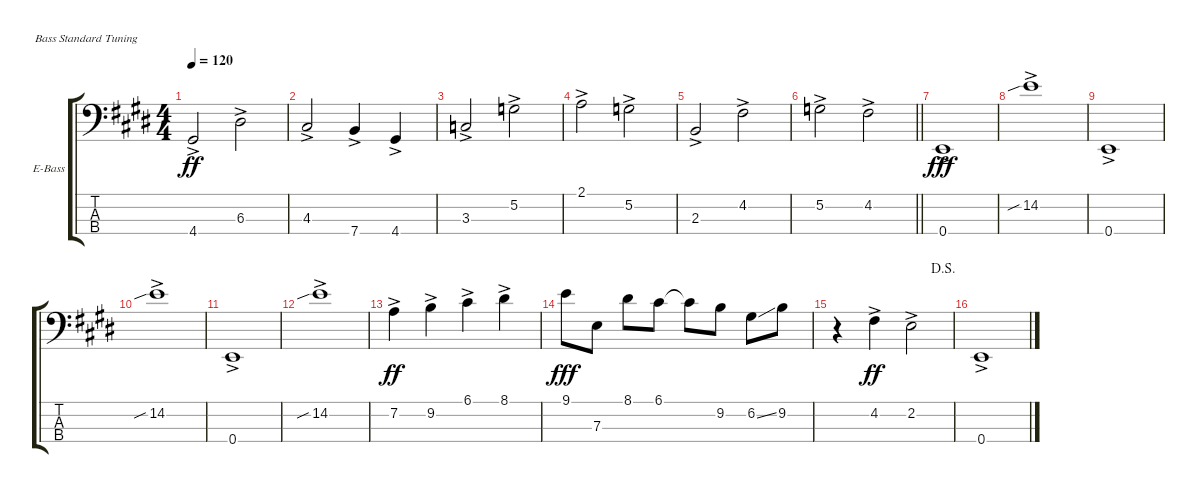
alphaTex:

\defaultSystemsLayout 4
\bracketExtendMode groupsimilarinstruments
\firstSystemTrackNameOrientation horizontal
\otherSystemsTrackNameOrientation horizontal
\track ("Electric Bass" "E-Bass") {instrument electricbassfinger}
\staff {score tabs}
\tuning (G2 D2 A1 E1)
\ts (4 4)
\tempo 120
\clef f4
\scale
0.333333
\ks e
4.4{ac}.2{dy ff} 6.3{ac}.2 |
\scale
0.333333 4.3{ac}.2 7.4{ac}.4 4.4{ac}.4 |
\scale
0.333333 3.3{ac}.2 5.2{ac}.2 |
\scale
0.333333 2.1{ac}.2 5.2{ac}.2 |
\scale
0.333333 2.3{ac}.2 4.2{ac}.2 |
\scale
0.333333
\barLineRight lightlight
5.2{ac}.2 4.2{ac}.2 |
\scale
0.333333 0.4{ac}.1{dy fff} |
\scale
0.333333 14.2{sib ac}.1 |
\scale
0.333333 0.4{ac}.1 |
\scale
0.333333 14.2{sib ac}.1 |
\scale
0.333333 0.4{ac}.1 |
\scale
0.333333 14.2{sib ac}.1 |
\scale
0.333333 7.2{ac}.4{dy ff} 9.2{ac}.4 6.1{ac}.4 8.1{ac}.4 |
\scale
0.333333 9.1.8{dy fff} 7.3.8 8.1.8 6.1.8 6.1{t}.8 9.2.8 6.2{ss}.8 9.2.8 |
\jump dalsegno
\scale
0.333333 r.4 4.2{ac}.4{dy ff} 2.2{ac}.2 |
\scale
0.333333 0.4{ac}.1
